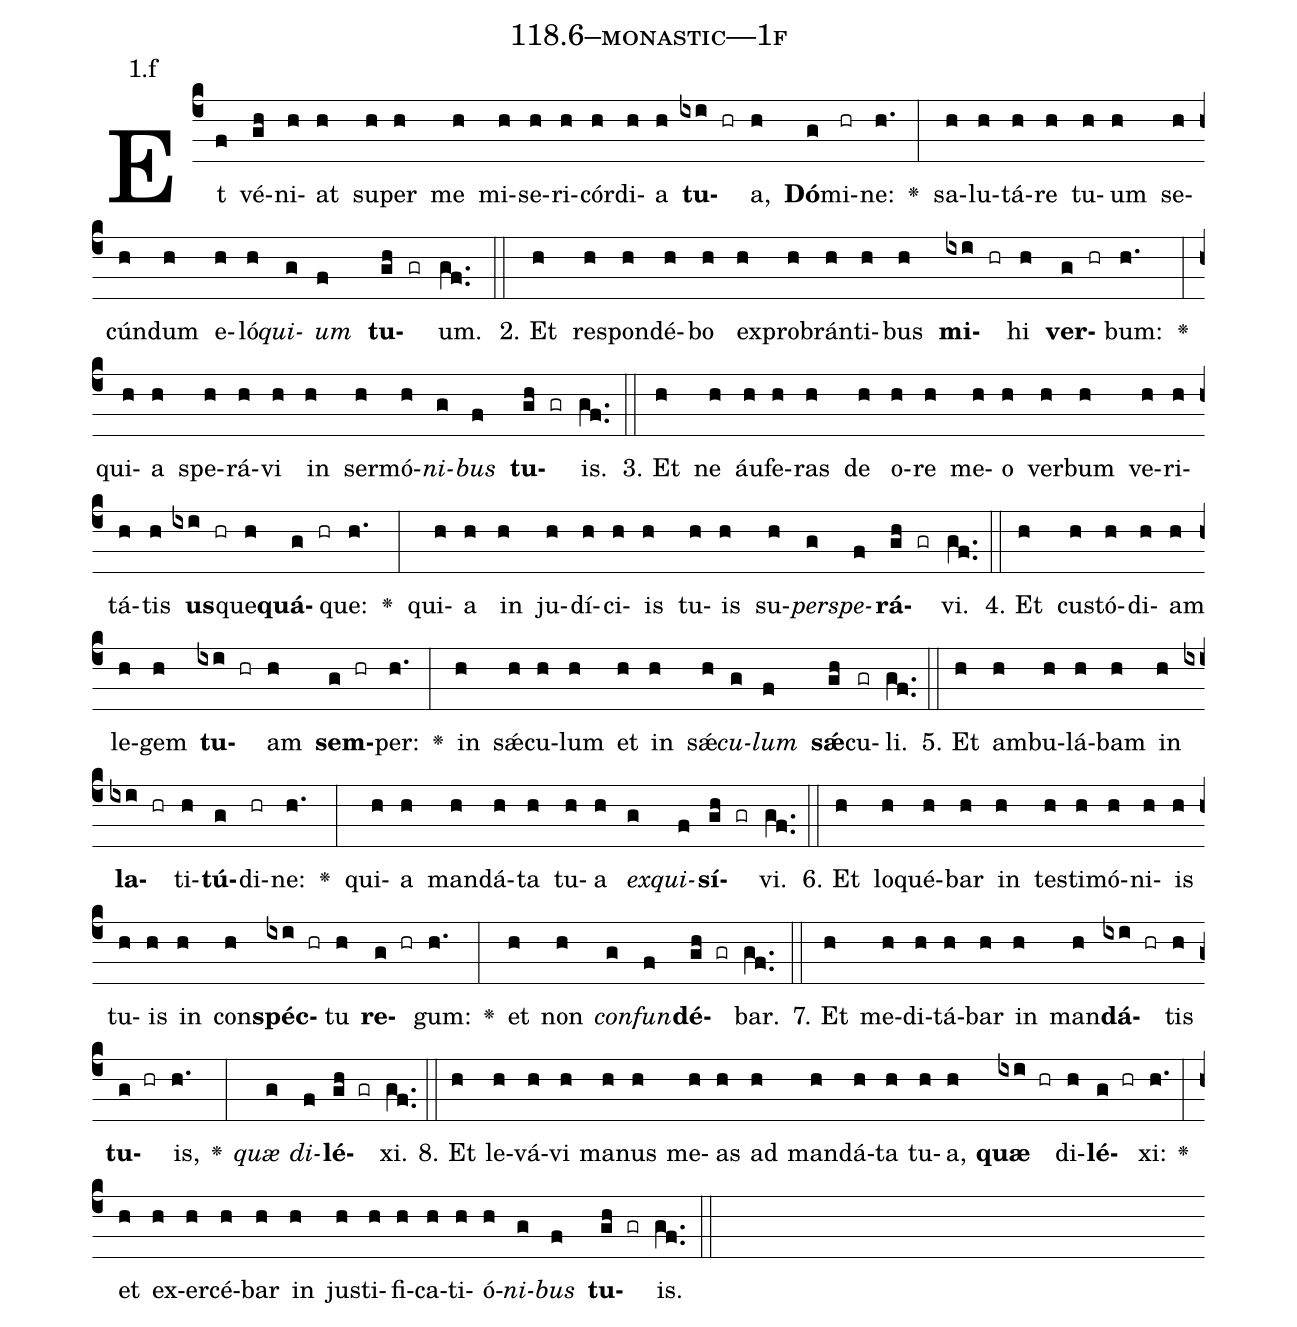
name: 118.6--monastic---1f;
annotation: 1.f;
%%
(c4)Et(f) vé(gh)ni(h)at(h) su(h)per(h) me(h) mi(h)se(h)ri(h)cór(h)di(h)a(h) <b>tu</b>(ixi hr)a,(h) <b>Dó</b>(g)mi(hr)ne:(h.) <v>\greheightstar</v>(:) sa(h)lu(h)tá(h)re(h) tu(h)um(h) se(h)cún(h)dum(h) e(h)ló(h)<i>qui</i>(g)<i>um</i>(f) <b>tu</b>(gh gr)um.(gf..) (::)
2. Et(h) re(h)spon(h)dé(h)bo(h) ex(h)pro(h)brán(h)ti(h)bus(h) <b>mi</b>(ixi hr)hi(h) <b>ver</b>(g hr)bum:(h.) <v>\greheightstar</v>(:) qui(h)a(h) spe(h)rá(h)vi(h) in(h) ser(h)mó(h)<i>ni</i>(g)<i>bus</i>(f) <b>tu</b>(gh gr)is.(gf..) (::)
3. Et(h) ne(h) áu(h)fe(h)ras(h) de(h) o(h)re(h) me(h)o(h) ver(h)bum(h) ve(h)ri(h)tá(h)tis(h) <b>us</b>(ixi hr)que(h)<b>quá</b>(g hr)que:(h.) <v>\greheightstar</v>(:) qui(h)a(h) in(h) ju(h)dí(h)ci(h)is(h) tu(h)is(h) su(h)<i>per</i>(g)<i>spe</i>(f)<b>rá</b>(gh gr)vi.(gf..) (::)
4. Et(h) cus(h)tó(h)di(h)am(h) le(h)gem(h) <b>tu</b>(ixi hr)am(h) <b>sem</b>(g hr)per:(h.) <v>\greheightstar</v>(:) in(h) sǽ(h)cu(h)lum(h) et(h) in(h) sǽ(h)<i>cu</i>(g)<i>lum</i>(f) <b>sǽ</b>(gh)cu(gr)li.(gf..) (::)
5. Et(h) am(h)bu(h)lá(h)bam(h) in(h) <b>la</b>(ixi hr)ti(h)<b>tú</b>(g)di(hr)ne:(h.) <v>\greheightstar</v>(:) qui(h)a(h) man(h)dá(h)ta(h) tu(h)a(h) <i>ex</i>(g)<i>qui</i>(f)<b>sí</b>(gh gr)vi.(gf..) (::)
6. Et(h) lo(h)qué(h)bar(h) in(h) tes(h)ti(h)mó(h)ni(h)is(h) tu(h)is(h) in(h) con(h)<b>spéc</b>(ixi hr)tu(h) <b>re</b>(g hr)gum:(h.) <v>\greheightstar</v>(:) et(h) non(h) <i>con</i>(g)<i>fun</i>(f)<b>dé</b>(gh gr)bar.(gf..) (::)
7. Et(h) me(h)di(h)tá(h)bar(h) in(h) man(h)<b>dá</b>(ixi hr)tis(h) <b>tu</b>(g hr)is,(h.) <v>\greheightstar</v>(:) <i>quæ</i>(g) <i>di</i>(f)<b>lé</b>(gh gr)xi.(gf..) (::)
8. Et(h) le(h)vá(h)vi(h) ma(h)nus(h) me(h)as(h) ad(h) man(h)dá(h)ta(h) tu(h)a,(h) <b>quæ</b>(ixi hr) di(h)<b>lé</b>(g hr)xi:(h.) <v>\greheightstar</v>(:) et(h) ex(h)er(h)cé(h)bar(h) in(h) jus(h)ti(h)fi(h)ca(h)ti(h)ó(h)<i>ni</i>(g)<i>bus</i>(f) <b>tu</b>(gh gr)is.(gf..) (::)
